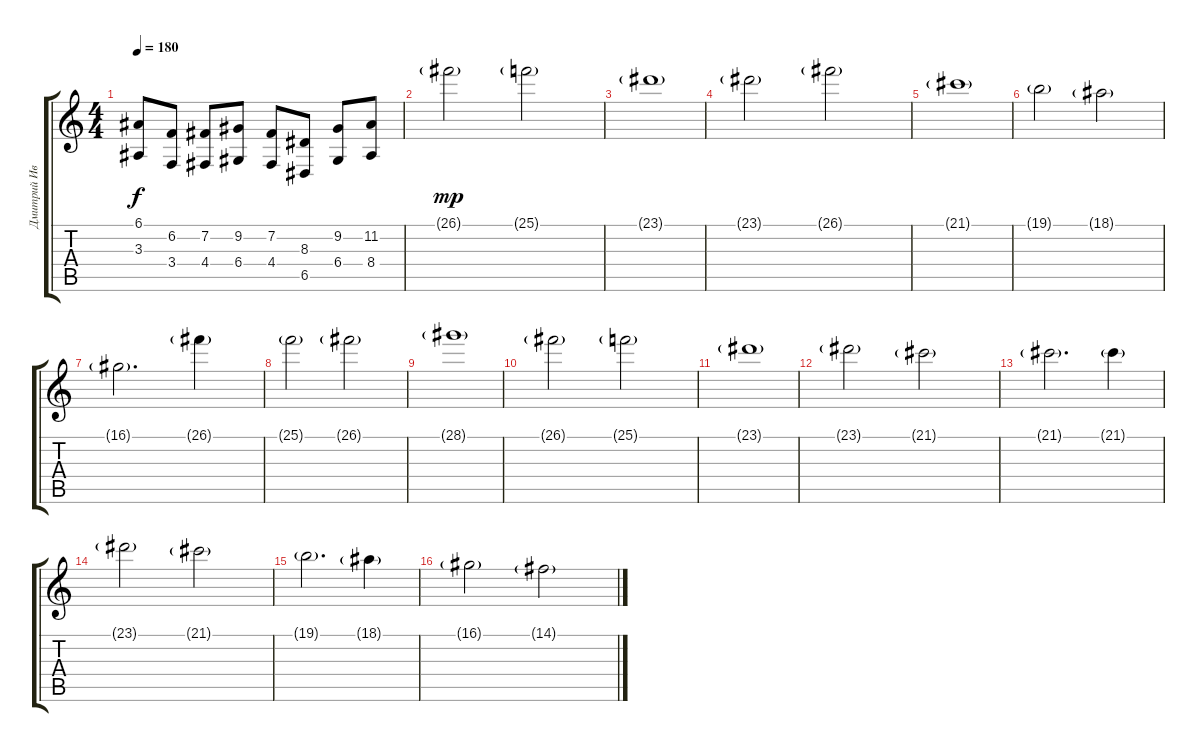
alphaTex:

\track ("Дмитрий Иванов" "Дмитрий Ив") {instrument harpsichord}
\staff {score tabs}
\tuning (E4 B3 G3 D3 A2 E2) {hide}
\ts (4 4)
\tempo 180
\clef g2
\ks c
(6.1 3.3).8{dy f} (6.2 3.4).8 (7.2 4.4).8 (9.2 6.4).8 (7.2 4.4).8 (8.3 6.5).8 (9.2 6.4).8 (11.2 8.4).8 |
26.1{g}.2{dy mp instrument fx5brightness} 25.1{g}.2 |
23.1{g}.1 |
23.1{g}.2 26.1{g}.2 |
21.1{g}.1 |
19.1{g}.2 18.1{g}.2 |
16.1{g}.2{d} 26.1{g}.4 |
25.1{g}.2 26.1{g}.2 |
28.1{g}.1 |
26.1{g}.2 25.1{g}.2 |
23.1{g}.1 |
23.1{g}.2 21.1{g}.2 |
21.1{g}.2{d} 21.1{g}.4 |
23.1{g}.2 21.1{g}.2 |
19.1{g}.2{d} 18.1{g}.4 |
16.1{g}.2 14.1{g}.2
